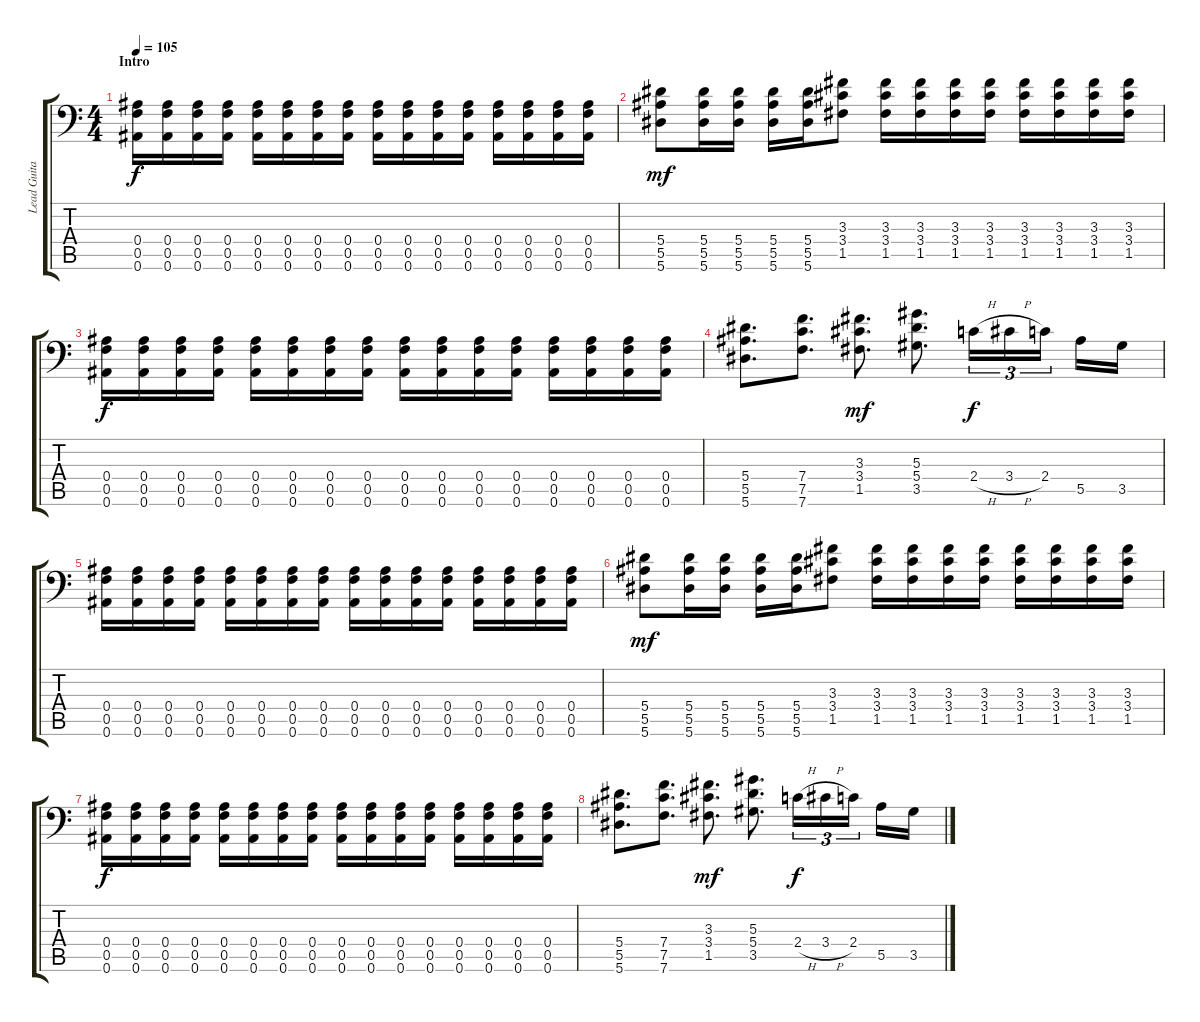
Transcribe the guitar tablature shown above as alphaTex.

\track ("Lead Guitar" "Lead Guita") {instrument distortionguitar}
\staff {score tabs}
\tuning (C4 G3 Eb3 Bb2 F2 Bb1) {hide}
\ts (4 4)
\section ("" "Intro")
\tempo 105
\clef f4
\ks c
(0.4 0.5 0.6).16{dy f instrument distortionguitar} (0.4 0.5 0.6).16 (0.4 0.5 0.6).16 (0.4 0.5 0.6).16 (0.4 0.5 0.6).16 (0.4 0.5 0.6).16 (0.4 0.5 0.6).16 (0.4 0.5 0.6).16 (0.4 0.5 0.6).16 (0.4 0.5 0.6).16 (0.4 0.5 0.6).16 (0.4 0.5 0.6).16 (0.4 0.5 0.6).16 (0.4 0.5 0.6).16 (0.4 0.5 0.6).16 (0.4 0.5 0.6).16 |
(5.4 5.5 5.6).8{dy mf} (5.4 5.5 5.6).16 (5.4 5.5 5.6).16 (5.4 5.5 5.6).16 (5.4 5.5 5.6).16 (3.3 3.4 1.5).8 (3.3 3.4 1.5).16 (3.3 3.4 1.5).16 (3.3 3.4 1.5).16 (3.3 3.4 1.5).16 (3.3 3.4 1.5).16 (3.3 3.4 1.5).16 (3.3 3.4 1.5).16 (3.3 3.4 1.5).16 |
(0.4 0.5 0.6).16{dy f} (0.4 0.5 0.6).16 (0.4 0.5 0.6).16 (0.4 0.5 0.6).16 (0.4 0.5 0.6).16 (0.4 0.5 0.6).16 (0.4 0.5 0.6).16 (0.4 0.5 0.6).16 (0.4 0.5 0.6).16 (0.4 0.5 0.6).16 (0.4 0.5 0.6).16 (0.4 0.5 0.6).16 (0.4 0.5 0.6).16 (0.4 0.5 0.6).16 (0.4 0.5 0.6).16 (0.4 0.5 0.6).16 |
(5.4 5.5 5.6).8{d} (7.4 7.5 7.6).8{d} (3.3 3.4 1.5).8{d dy mf} (5.3 5.4 3.5).8{d} 2.4{h}.16{tu (3 2) dy f} 3.4{h}.16{tu (3 2)} 2.4.16{tu (3 2) beam splitsecondary} 5.5.16 3.5.16 |
(0.4 0.5 0.6).16 (0.4 0.5 0.6).16 (0.4 0.5 0.6).16 (0.4 0.5 0.6).16 (0.4 0.5 0.6).16 (0.4 0.5 0.6).16 (0.4 0.5 0.6).16 (0.4 0.5 0.6).16 (0.4 0.5 0.6).16 (0.4 0.5 0.6).16 (0.4 0.5 0.6).16 (0.4 0.5 0.6).16 (0.4 0.5 0.6).16 (0.4 0.5 0.6).16 (0.4 0.5 0.6).16 (0.4 0.5 0.6).16 |
(5.4 5.5 5.6).8{dy mf} (5.4 5.5 5.6).16 (5.4 5.5 5.6).16 (5.4 5.5 5.6).16 (5.4 5.5 5.6).16 (3.3 3.4 1.5).8 (3.3 3.4 1.5).16 (3.3 3.4 1.5).16 (3.3 3.4 1.5).16 (3.3 3.4 1.5).16 (3.3 3.4 1.5).16 (3.3 3.4 1.5).16 (3.3 3.4 1.5).16 (3.3 3.4 1.5).16 |
(0.4 0.5 0.6).16{dy f} (0.4 0.5 0.6).16 (0.4 0.5 0.6).16 (0.4 0.5 0.6).16 (0.4 0.5 0.6).16 (0.4 0.5 0.6).16 (0.4 0.5 0.6).16 (0.4 0.5 0.6).16 (0.4 0.5 0.6).16 (0.4 0.5 0.6).16 (0.4 0.5 0.6).16 (0.4 0.5 0.6).16 (0.4 0.5 0.6).16 (0.4 0.5 0.6).16 (0.4 0.5 0.6).16 (0.4 0.5 0.6).16 |
(5.4 5.5 5.6).8{d} (7.4 7.5 7.6).8{d} (3.3 3.4 1.5).8{d dy mf} (5.3 5.4 3.5).8{d} 2.4{h}.16{tu (3 2) dy f} 3.4{h}.16{tu (3 2)} 2.4.16{tu (3 2) beam splitsecondary} 5.5.16 3.5.16
